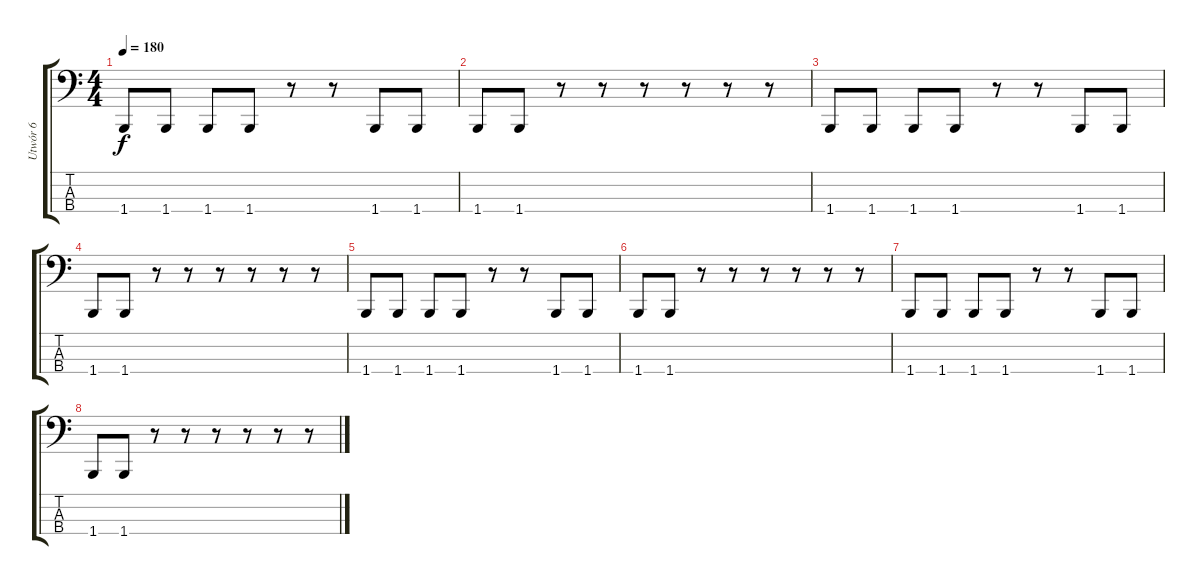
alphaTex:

\track ("Utwór 6" "Utwór 6") {instrument electricbasspick}
\staff {score tabs}
\tuning (Eb2 Bb1 F1 Bb0) {hide}
\ts (4 4)
\tempo 180
\clef f4
\ks c
1.4.8{dy f} 1.4.8 1.4.8 1.4.8 r.8 r.8 1.4.8 1.4.8 |
1.4.8 1.4.8 r.8 r.8 r.8 r.8 r.8 r.8 |
1.4.8 1.4.8 1.4.8 1.4.8 r.8 r.8 1.4.8 1.4.8 |
1.4.8 1.4.8 r.8 r.8 r.8 r.8 r.8 r.8 |
1.4.8 1.4.8 1.4.8 1.4.8 r.8 r.8 1.4.8 1.4.8 |
1.4.8 1.4.8 r.8 r.8 r.8 r.8 r.8 r.8 |
1.4.8 1.4.8 1.4.8 1.4.8 r.8 r.8 1.4.8 1.4.8 |
1.4.8 1.4.8 r.8 r.8 r.8 r.8 r.8 r.8
